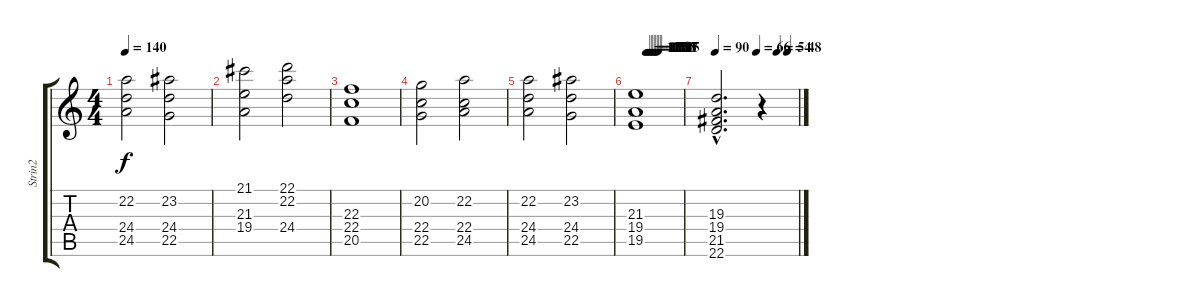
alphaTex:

\track ("Strin2" "Strin2") {instrument stringensemble2}
\staff {score tabs}
\tuning (E4 B3 G3 D3 A2 E2) {hide}
\ts (4 4)
\tempo 140
\clef g2
\ks c
(22.2 24.4 24.5).2{dy f} (23.2 24.4 22.5).2 |
(21.1 21.3 19.4).2 (22.1 22.2 24.4).2 |
(22.3 22.4 20.5).1 |
(20.2 22.4 22.5).2 (22.2 22.4 24.5).2 |
(22.2 24.4 24.5).2 (23.2 24.4 22.5).2 |
\tempo (127 0.25)
\tempo (126 0.28125)
\tempo (124 0.3125)
\tempo (123 0.34375)
\tempo (121 0.375)
\tempo (120 0.40625)
\tempo (118 0.4375)
\tempo (117 0.46875)
\tempo (115 0.5)
(21.3 19.4 19.5).1 |
\tempo 90
\tempo (66 0.5)
\tempo (54 0.75)
\tempo (48 0.875)
(19.3{hac} 19.4{hac} 21.5{hac} 22.6{hac}).2{d} r.4
